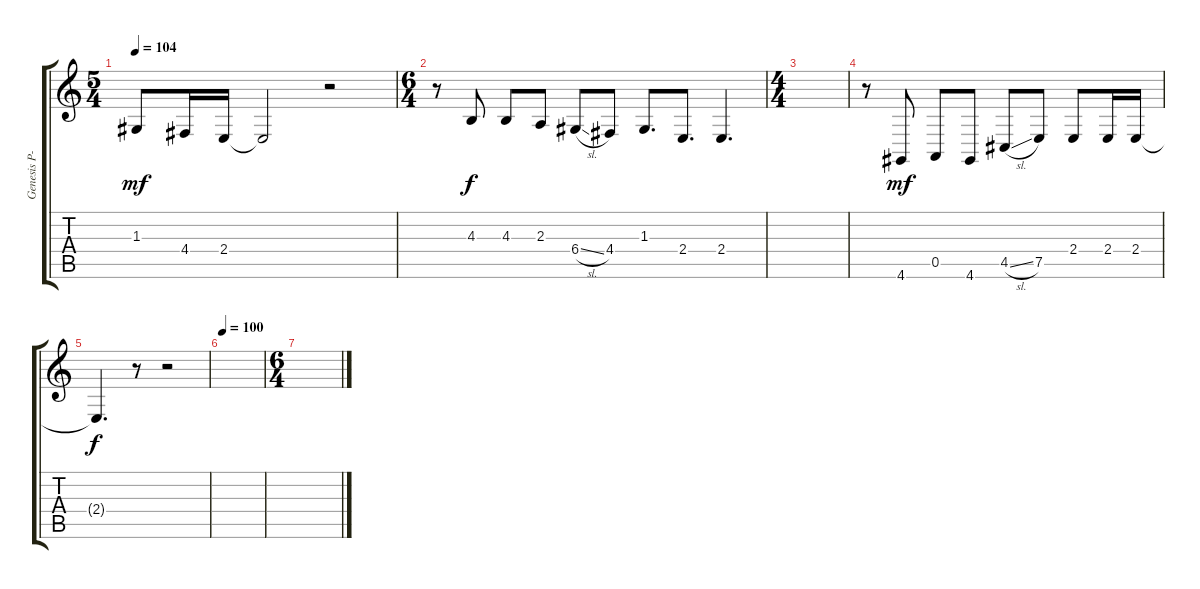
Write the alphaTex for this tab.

\track ("Genesis P-Orridge" "Genesis P-") {instrument ocarina}
\staff {score tabs}
\tuning (E4 B3 G3 D3 A2 E2) {hide}
\ts (5 4)
\tempo 104
\clef g2
\ks c
1.3.8{dy mf} 4.4.16 2.4.16 2.4{t}.2 r.2 |
\ts (6 4)
r.8 4.3.8{dy f} 4.3.8 2.3.8 6.4{sl}.8 4.4.8 1.3.8{d} 2.4.8{d} 2.4.4{d} |
\ts (4 4)
|
r.8 4.6.8{dy mf} 0.5.8 4.6.8 4.5{sl}.8 7.5.8 2.4.8 2.4.16 2.4.16 |
2.4{t}.4{d dy f} r.8 r.2 |
\tempo 100
|
\ts (6 4)
